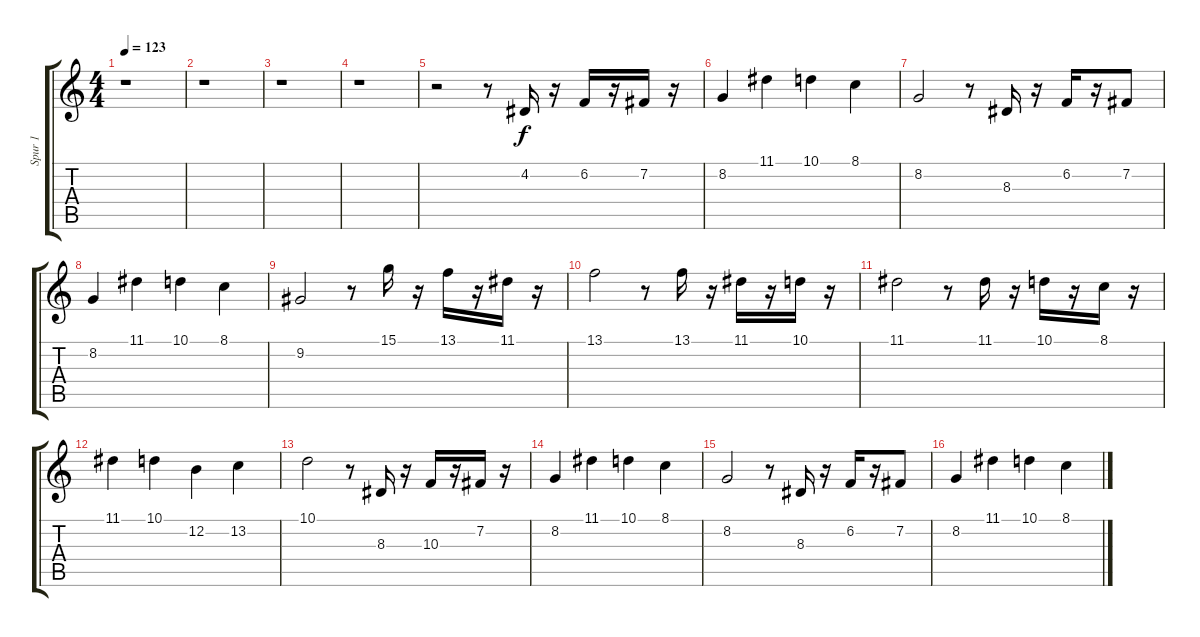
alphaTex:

\track ("Spur 1" "Spur 1") {instrument brasssection}
\staff {score tabs}
\tuning (E4 B3 G3 D3 A2 E2) {hide}
\ts (4 4)
\tempo 123
\clef g2
\ks c
r.1{dy f instrument brasssection} |
r.1 |
r.1 |
r.1 |
r.2 r.8 4.2.16 r.16 6.2.16 r.16 7.2.16 r.16 |
8.2.4 11.1.4 10.1.4 8.1.4 |
8.2.2 r.8 8.3.16 r.16 6.2.16 r.16 7.2.8 |
8.2.4 11.1.4 10.1.4 8.1.4 |
9.2.2 r.8 15.1.16 r.16 13.1.16 r.16 11.1.16 r.16 |
13.1.2 r.8 13.1.16 r.16 11.1.16 r.16 10.1.16 r.16 |
11.1.2 r.8 11.1.16 r.16 10.1.16 r.16 8.1.16 r.16 |
11.1.4 10.1.4 12.2.4 13.2.4 |
10.1.2 r.8 8.3.16 r.16 10.3.16 r.16 7.2.16 r.16 |
8.2.4 11.1.4 10.1.4 8.1.4 |
8.2.2 r.8 8.3.16 r.16 6.2.16 r.16 7.2.8 |
8.2.4 11.1.4 10.1.4 8.1.4
